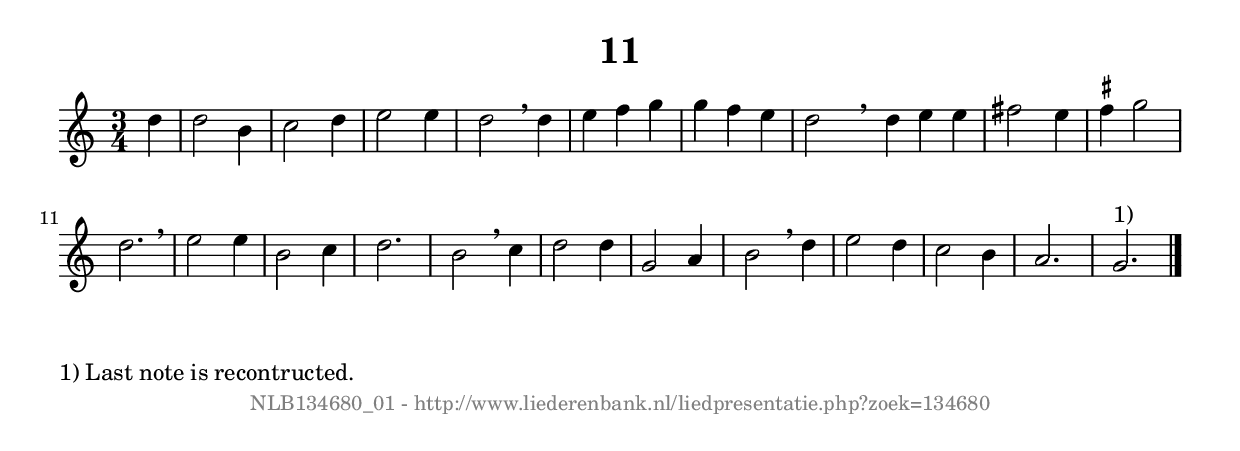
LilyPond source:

%
% produced by wce2krn 1.64 (7 June 2014)
%
\version"2.16"
#(append! paper-alist '(("long" . (cons (* 210 mm) (* 2000 mm)))))
#(set-default-paper-size "long")
sb = {\breathe}
mBreak = {\breathe }
bBreak = {\breathe }
x = {\once\override NoteHead #'style = #'cross }
gl=\glissando
itime={\override Staff.TimeSignature #'stencil = ##f }
ficta = {\once\set suggestAccidentals = ##t}
fine = {\once\override Score.RehearsalMark #'self-alignment-X = #1 \mark \markup {\italic{Fine}}}
dc = {\once\override Score.RehearsalMark #'self-alignment-X = #1 \mark \markup {\italic{D.C.}}}
dcf = {\once\override Score.RehearsalMark #'self-alignment-X = #1 \mark \markup {\italic{D.C. al Fine}}}
dcc = {\once\override Score.RehearsalMark #'self-alignment-X = #1 \mark \markup {\italic{D.C. al Coda}}}
ds = {\once\override Score.RehearsalMark #'self-alignment-X = #1 \mark \markup {\italic{D.S.}}}
dsf = {\once\override Score.RehearsalMark #'self-alignment-X = #1 \mark \markup {\italic{D.S. al Fine}}}
dsc = {\once\override Score.RehearsalMark #'self-alignment-X = #1 \mark \markup {\italic{D.S. al Coda}}}
pv = {\set Score.repeatCommands = #'((volta "1"))}
sv = {\set Score.repeatCommands = #'((volta "2"))}
tv = {\set Score.repeatCommands = #'((volta "3"))}
qv = {\set Score.repeatCommands = #'((volta "4"))}
xv = {\set Score.repeatCommands = #'((volta #f))}
\header{ tagline = ""
title = "11"
}
\score {{
\key g \mixolydian
\relative g'
{
\set melismaBusyProperties = #'()
\partial 32*8
\time 3/4
\tempo 4=120
\override Score.MetronomeMark #'transparent = ##t
\override Score.RehearsalMark #'break-visibility = #(vector #t #t #f)
d'4 d2 b4 c2 d4 e2 e4 d2 \sb d4 e f g g f e d2 s4 \bar":|:" \bBreak
d4 e e fis2 e4 \ficta fis g2 d2. \sb e2 e4 b2 c4 d2. b2 \sb \mBreak
c4 d2 d4 g,2 a4 b2 \sb d4 e2 d4 c2 b4 a2. g2.^"1)" \bar"|."
 }}
 \midi { }
 \layout {
            indent = 0.0\cm
}
}
\markup { \wordwrap-string #" 
1) Last note is recontructed.
"}
\markup { \vspace #0 } \markup { \with-color #grey \fill-line { \center-column { \smaller "NLB134680_01 - http://www.liederenbank.nl/liedpresentatie.php?zoek=134680" } } }
